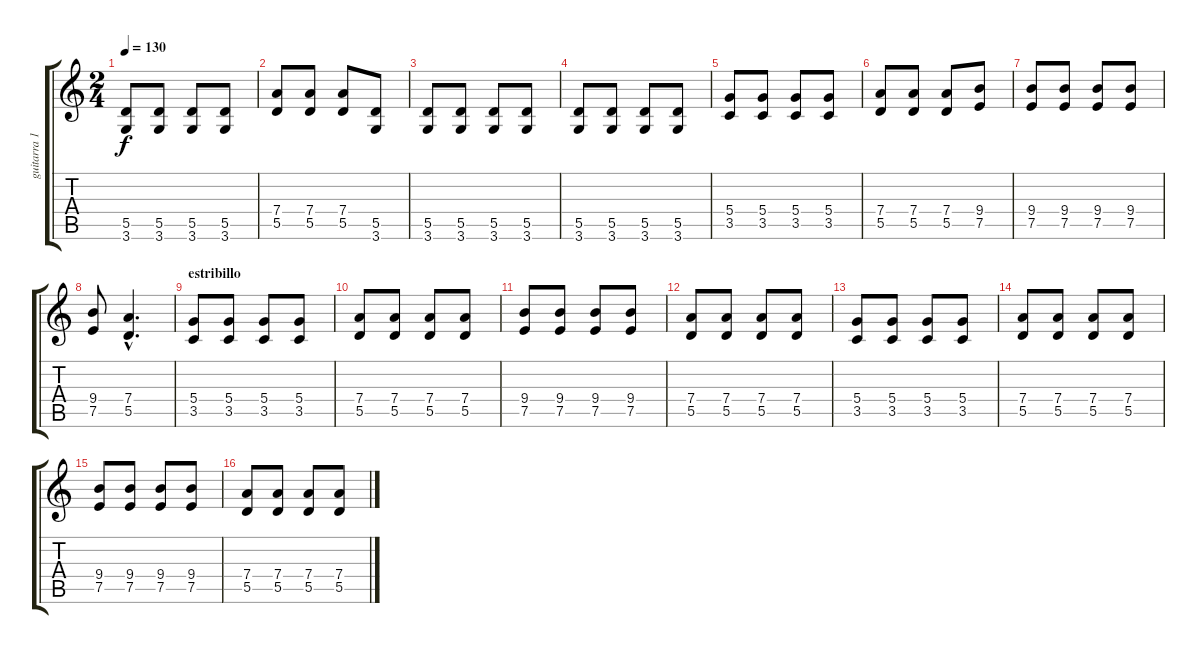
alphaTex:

\track ("guitarra 1" "guitarra 1") {instrument acousticguitarsteel}
\staff {score tabs}
\tuning (E4 B3 G3 D3 A2 E2) {hide}
\ts (2 4)
\tempo 130
\clef g2
\ks c
(5.5 3.6).8{dy f} (5.5 3.6).8 (5.5 3.6).8 (5.5 3.6).8 |
(7.4 5.5).8 (7.4 5.5).8 (7.4 5.5).8 (5.5 3.6).8 |
(5.5 3.6).8 (5.5 3.6).8 (5.5 3.6).8 (5.5 3.6).8 |
(5.5 3.6).8 (5.5 3.6).8 (5.5 3.6).8 (5.5 3.6).8 |
(5.4 3.5).8 (5.4 3.5).8 (5.4 3.5).8 (5.4 3.5).8 |
(7.4 5.5).8 (7.4 5.5).8 (7.4 5.5).8 (9.4 7.5).8 |
(9.4 7.5).8 (9.4 7.5).8 (9.4 7.5).8 (9.4 7.5).8 |
(9.4 7.5).8 (7.4{hac} 5.5{hac}).4{d} |
\section ("" "estribillo")
(5.4 3.5).8 (5.4 3.5).8 (5.4 3.5).8 (5.4 3.5).8 |
(7.4 5.5).8 (7.4 5.5).8 (7.4 5.5).8 (7.4 5.5).8 |
(9.4 7.5).8 (9.4 7.5).8 (9.4 7.5).8 (9.4 7.5).8 |
(7.4 5.5).8 (7.4 5.5).8 (7.4 5.5).8 (7.4 5.5).8 |
(5.4 3.5).8 (5.4 3.5).8 (5.4 3.5).8 (5.4 3.5).8 |
(7.4 5.5).8 (7.4 5.5).8 (7.4 5.5).8 (7.4 5.5).8 |
(9.4 7.5).8 (9.4 7.5).8 (9.4 7.5).8 (9.4 7.5).8 |
(7.4 5.5).8 (7.4 5.5).8 (7.4 5.5).8 (7.4 5.5).8
